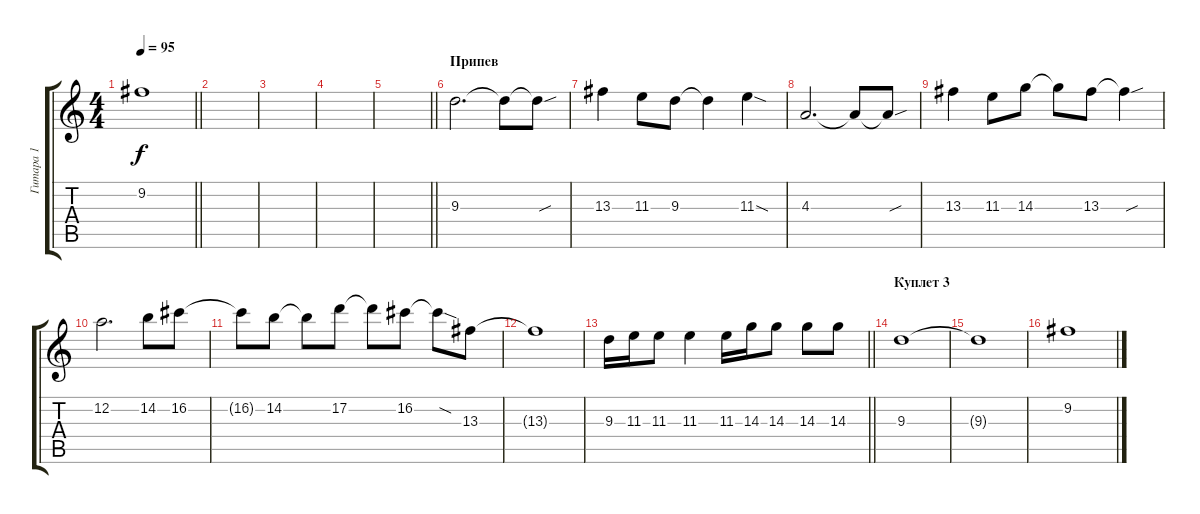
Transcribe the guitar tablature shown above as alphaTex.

\track ("Гитара 1" "Гитара 1") {instrument distortionguitar}
\staff {score tabs}
\tuning (D4 A3 F3 C3 G2 D2) {hide}
\ts (4 4)
\tempo 95
\clef g2
\barLineRight lightlight
\ks c
9.2{t}.1{dy f} |
|
|
|
\barLineRight lightlight
|
\section ("" "Припев")
9.3.2{d volume 16} 9.3{t}.8 9.3{sou t}.8 |
13.3.4 11.3.8 9.3.8 9.3{t}.4 11.3{sod}.4 |
4.3.2{d} 4.3{t}.8 4.3{sou t}.8 |
13.3.4 11.3.8 14.3.8 14.3{t}.8 13.3.8 13.3{sou t}.4 |
12.2.2{d} 14.2.8 16.2.8 |
16.2{t}.8 14.2.8 14.2{t}.8 17.2.8 17.2{t}.8 16.2.8 16.2{sod t}.8 13.3.8 |
13.3{t}.1 |
\barLineRight lightlight
9.3.16 11.3.16 11.3.8 11.3.4 11.3.16 14.3.16 14.3.8 14.3.8 14.3.8 |
\section ("" "Куплет 3")
9.3.1{volume 12} |
9.3{t}.1 |
9.2.1
